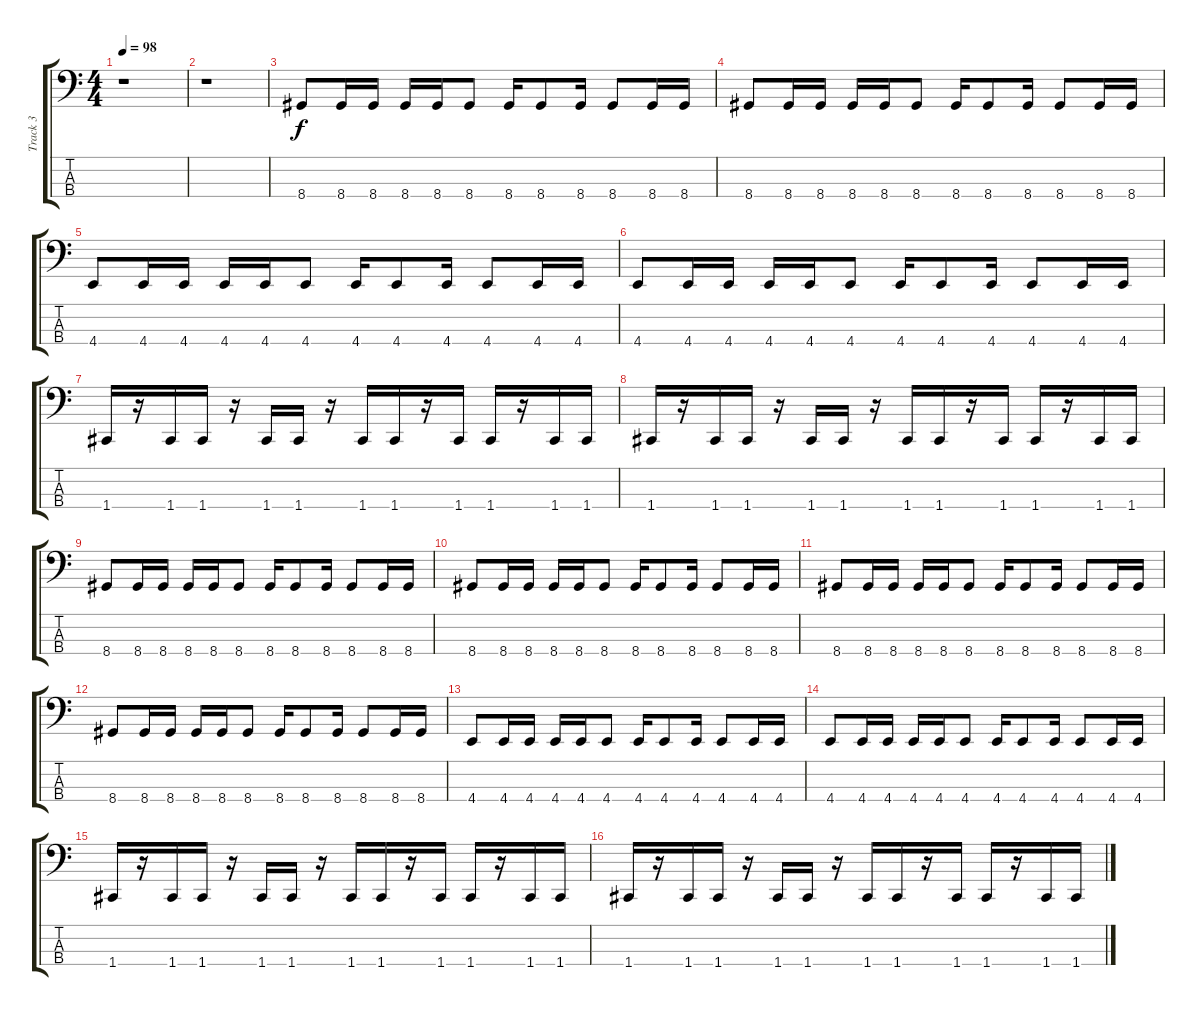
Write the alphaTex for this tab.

\track ("Track 3" "Track 3") {instrument electricbasspick}
\staff {score tabs}
\tuning (F2 C2 G1 C1) {hide}
\ts (4 4)
\tempo 98
\clef f4
\ks c
r.1{dy f instrument electricbasspick} |
r.1 |
8.4.8 8.4.16 8.4.16 8.4.16 8.4.16 8.4.8 8.4.16 8.4.8 8.4.16 8.4.8 8.4.16 8.4.16 |
8.4.8 8.4.16 8.4.16 8.4.16 8.4.16 8.4.8 8.4.16 8.4.8 8.4.16 8.4.8 8.4.16 8.4.16 |
4.4.8 4.4.16 4.4.16 4.4.16 4.4.16 4.4.8 4.4.16 4.4.8 4.4.16 4.4.8 4.4.16 4.4.16 |
4.4.8 4.4.16 4.4.16 4.4.16 4.4.16 4.4.8 4.4.16 4.4.8 4.4.16 4.4.8 4.4.16 4.4.16 |
1.4.16 r.16 1.4.16 1.4.16 r.16 1.4.16 1.4.16 r.16 1.4.16 1.4.16 r.16 1.4.16 1.4.16 r.16 1.4.16 1.4.16 |
1.4.16 r.16 1.4.16 1.4.16 r.16 1.4.16 1.4.16 r.16 1.4.16 1.4.16 r.16 1.4.16 1.4.16 r.16 1.4.16 1.4.16 |
8.4.8 8.4.16 8.4.16 8.4.16 8.4.16 8.4.8 8.4.16 8.4.8 8.4.16 8.4.8 8.4.16 8.4.16 |
8.4.8 8.4.16 8.4.16 8.4.16 8.4.16 8.4.8 8.4.16 8.4.8 8.4.16 8.4.8 8.4.16 8.4.16 |
8.4.8 8.4.16 8.4.16 8.4.16 8.4.16 8.4.8 8.4.16 8.4.8 8.4.16 8.4.8 8.4.16 8.4.16 |
8.4.8 8.4.16 8.4.16 8.4.16 8.4.16 8.4.8 8.4.16 8.4.8 8.4.16 8.4.8 8.4.16 8.4.16 |
4.4.8 4.4.16 4.4.16 4.4.16 4.4.16 4.4.8 4.4.16 4.4.8 4.4.16 4.4.8 4.4.16 4.4.16 |
4.4.8 4.4.16 4.4.16 4.4.16 4.4.16 4.4.8 4.4.16 4.4.8 4.4.16 4.4.8 4.4.16 4.4.16 |
1.4.16 r.16 1.4.16 1.4.16 r.16 1.4.16 1.4.16 r.16 1.4.16 1.4.16 r.16 1.4.16 1.4.16 r.16 1.4.16 1.4.16 |
1.4.16 r.16 1.4.16 1.4.16 r.16 1.4.16 1.4.16 r.16 1.4.16 1.4.16 r.16 1.4.16 1.4.16 r.16 1.4.16 1.4.16
